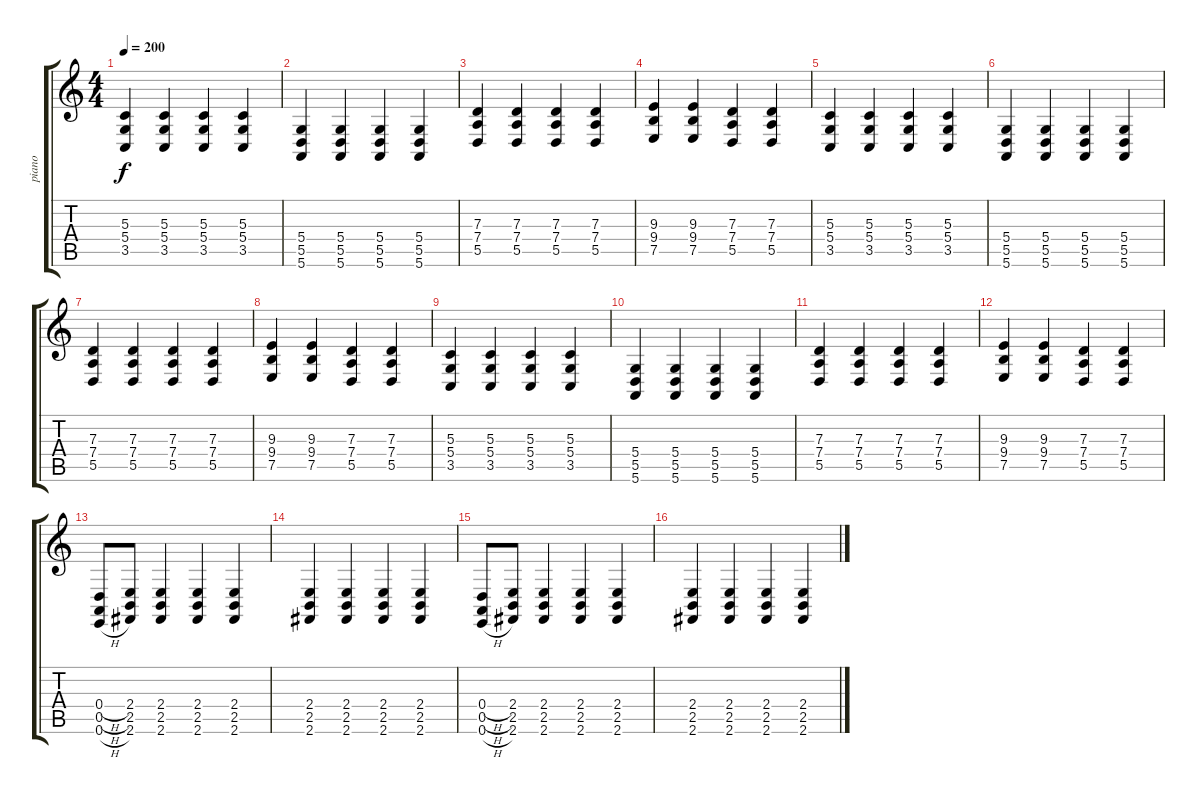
\track ("piano" "piano") {instrument acousticgrandpiano}
\staff {score tabs}
\tuning (E4 B3 G3 D3 A2 E2) {hide}
\ts (4 4)
\tempo 200
\clef g2
\ks c
(5.3 5.4 3.5).4{dy f} (5.3 5.4 3.5).4 (5.3 5.4 3.5).4 (5.3 5.4 3.5).4 |
(5.4 5.5 5.6).4 (5.4 5.5 5.6).4 (5.4 5.5 5.6).4 (5.4 5.5 5.6).4 |
(7.3 7.4 5.5).4 (7.3 7.4 5.5).4 (7.3 7.4 5.5).4 (7.3 7.4 5.5).4 |
(9.3 9.4 7.5).4 (9.3 9.4 7.5).4 (7.3 7.4 5.5).4 (7.3 7.4 5.5).4 |
(5.3 5.4 3.5).4 (5.3 5.4 3.5).4 (5.3 5.4 3.5).4 (5.3 5.4 3.5).4 |
(5.4 5.5 5.6).4 (5.4 5.5 5.6).4 (5.4 5.5 5.6).4 (5.4 5.5 5.6).4 |
(7.3 7.4 5.5).4 (7.3 7.4 5.5).4 (7.3 7.4 5.5).4 (7.3 7.4 5.5).4 |
(9.3 9.4 7.5).4 (9.3 9.4 7.5).4 (7.3 7.4 5.5).4 (7.3 7.4 5.5).4 |
(5.3 5.4 3.5).4 (5.3 5.4 3.5).4 (5.3 5.4 3.5).4 (5.3 5.4 3.5).4 |
(5.4 5.5 5.6).4 (5.4 5.5 5.6).4 (5.4 5.5 5.6).4 (5.4 5.5 5.6).4 |
(7.3 7.4 5.5).4 (7.3 7.4 5.5).4 (7.3 7.4 5.5).4 (7.3 7.4 5.5).4 |
(9.3 9.4 7.5).4 (9.3 9.4 7.5).4 (7.3 7.4 5.5).4 (7.3 7.4 5.5).4 |
(0.4{h} 0.5{h} 0.6{h}).8 (2.4 2.5 2.6).8 (2.4 2.5 2.6).4 (2.4 2.5 2.6).4 (2.4 2.5 2.6).4 |
(2.4 2.5 2.6).4 (2.4 2.5 2.6).4 (2.4 2.5 2.6).4 (2.4 2.5 2.6).4 |
(0.4{h} 0.5{h} 0.6{h}).8 (2.4 2.5 2.6).8 (2.4 2.5 2.6).4 (2.4 2.5 2.6).4 (2.4 2.5 2.6).4 |
(2.4 2.5 2.6).4 (2.4 2.5 2.6).4 (2.4 2.5 2.6).4 (2.4 2.5 2.6).4
